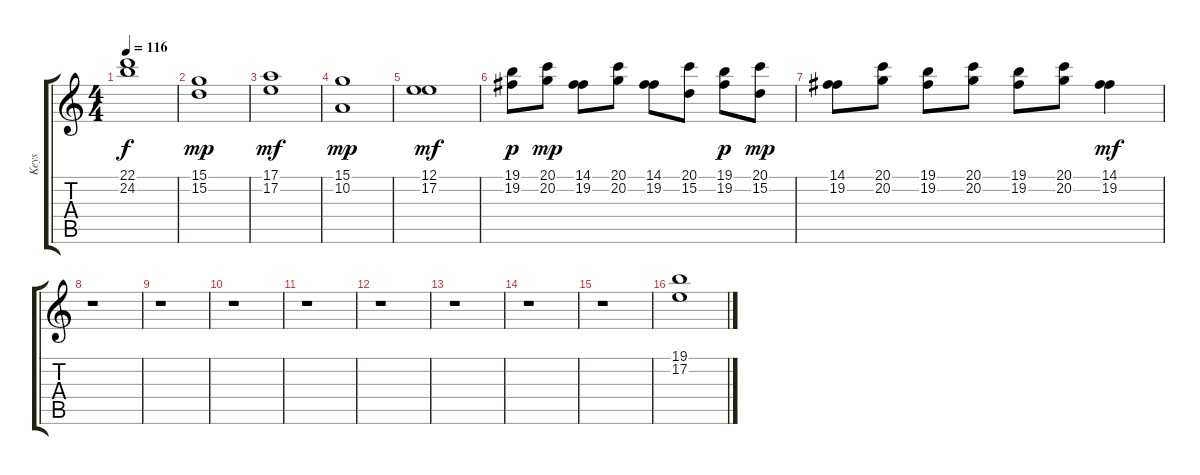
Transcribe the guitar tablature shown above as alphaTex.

\track ("Keys" "Keys") {instrument rockorgan}
\staff {score tabs}
\tuning (E4 B3 G3 D3 A2 E2) {hide}
\ts (4 4)
\tempo 116
\clef g2
\ks c
(22.1{t} 24.2{t}).1{dy f} |
(15.1 15.2).1{dy mp} |
(17.1 17.2).1{dy mf} |
(15.1 10.2).1{dy mp} |
(12.1 17.2).1{dy mf} |
(19.1 19.2).8{dy p} (20.1 20.2).8{dy mp} (14.1 19.2).8 (20.1 20.2).8 (14.1 19.2).8 (20.1 15.2).8 (19.1 19.2).8{dy p} (20.1 15.2).8{dy mp} |
(14.1 19.2).8 (20.1 20.2).8 (19.1 19.2).8 (20.1 20.2).8 (19.1 19.2).8 (20.1 20.2).8 (14.1 19.2).4{dy mf} |
r.1 |
r.1 |
r.1 |
r.1 |
r.1 |
r.1 |
r.1 |
r.1 |
(19.1 17.2).1
